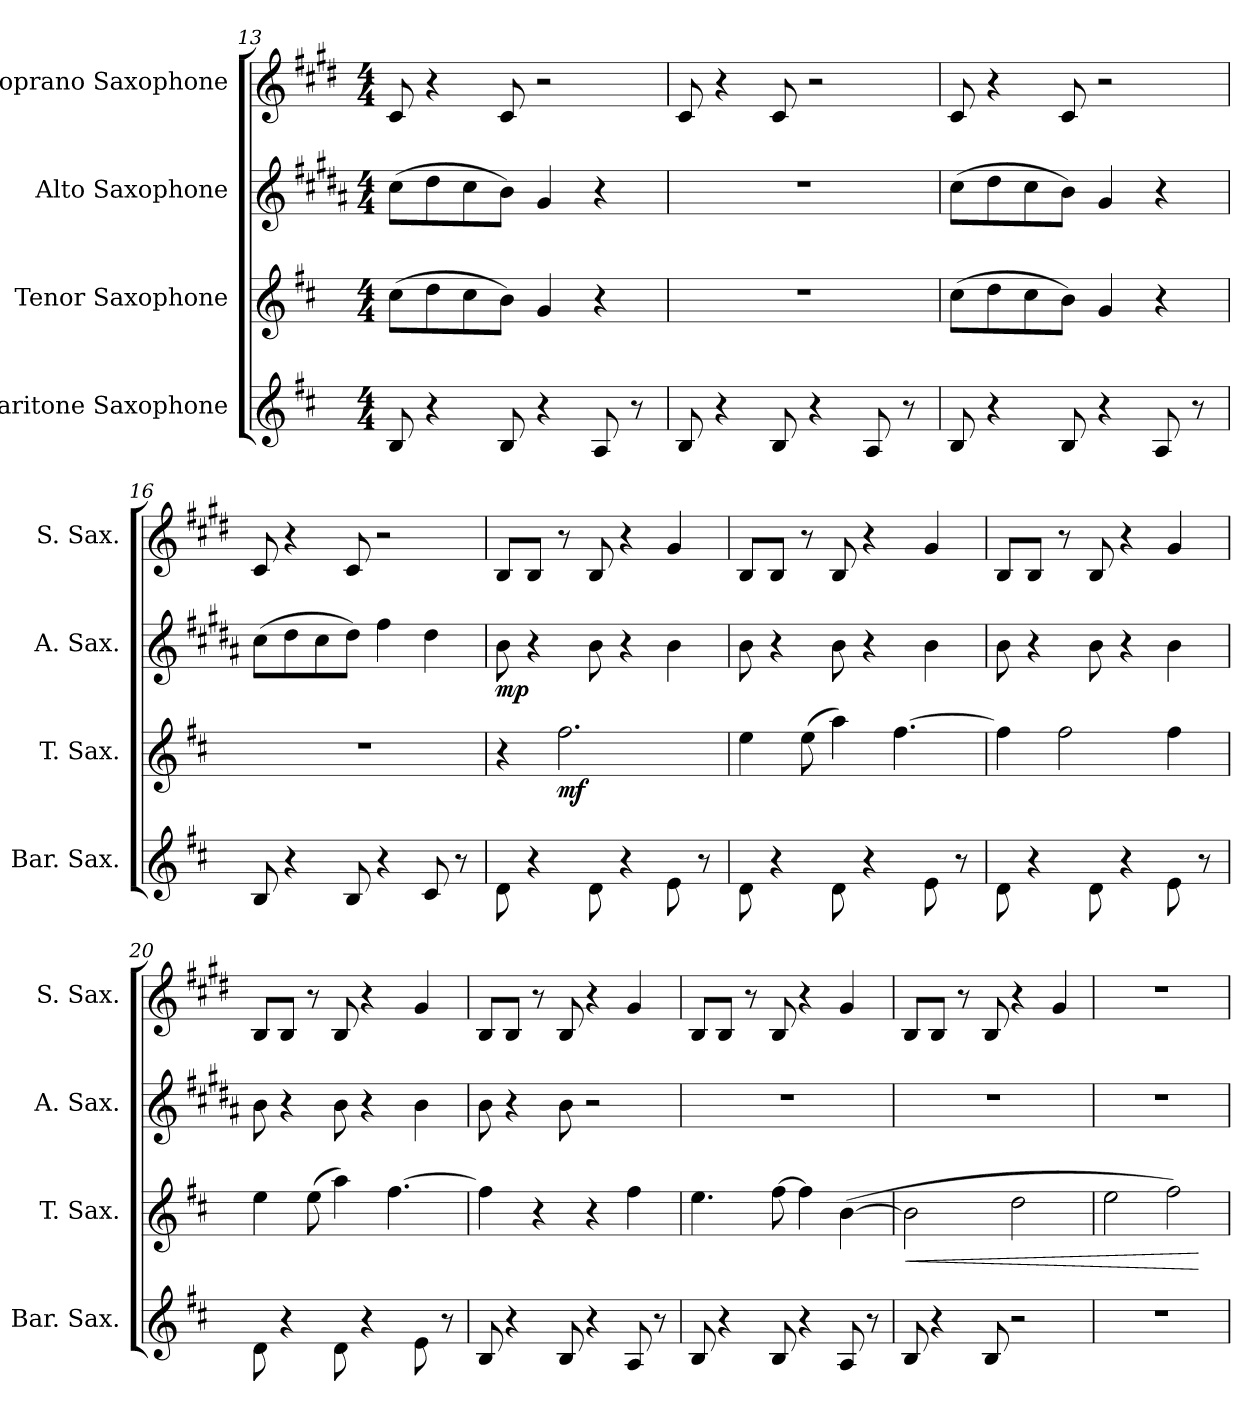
**kern	**kern	**dynam	**kern	**dynam	**kern
*part4	*part3	*part3	*part2	*part2	*part1
*staff4	*staff3	*staff3	*staff2	*staff2	*staff1
*I"Baritone Saxophone	*I"Tenor Saxophone	*	*I"Alto Saxophone	*	*I"Soprano Saxophone
*I'Bar. Sax.	*I'T. Sax.	*	*I'A. Sax.	*	*I'S. Sax.
!!LO:LB:g=z
*clefG2	*clefG2	*	*clefG2	*	*clefG2
*ITrd12c21	*ITrd8c14	*	*ITrd5c9	*	*ITrd1c2
*k[f#c#]	*k[f#c#]	*	*k[f#c#]	*	*k[f#c#]
*M4/4	*M4/4	*	*M4/4	*	*M4/4
=13	=13	=13	=13	=13	=13
8BB/	(8c#\L	.	(8e\L	.	8B/
4r	8d\	.	8f#\	.	4r
.	8c#\	.	8e\	.	.
8BB/	8B\J)	.	8d\J)	.	8B/
4r	4G/	.	4B/	.	2r
8AA/	4r	.	4r	.	.
8r	.	.	.	.	.
=14	=14	=14	=14	=14	=14
8BB/	1r	.	1r	.	8B/
4r	.	.	.	.	4r
8BB/	.	.	.	.	8B/
4r	.	.	.	.	2r
8AA/	.	.	.	.	.
8r	.	.	.	.	.
=15	=15	=15	=15	=15	=15
8BB/	(8c#\L	.	(8e\L	.	8B/
4r	8d\	.	8f#\	.	4r
.	8c#\	.	8e\	.	.
8BB/	8B\J)	.	8d\J)	.	8B/
4r	4G/	.	4B/	.	2r
8AA/	4r	.	4r	.	.
8r	.	.	.	.	.
=16	=16	=16	=16	=16	=16
8BB/	1r	.	(8e\L	.	8B/
4r	.	.	8f#\	.	4r
.	.	.	8e\	.	.
8BB/	.	.	8f#\J)	.	8B/
4r	.	.	4a\	.	2r
8C#/	.	.	4f#\	.	.
8r	.	.	.	.	.
!!LO:LB:g=z
=17	=17	=17	=17	=17	=17
!	!	!	!	!LO:DY:b	!
8D\	4r	.	8d\	mp	8A/L
4r	.	.	4r	.	8A/J
!	!	!LO:DY:b	!	!	!
.	2.f#\	mf	.	.	8r
8D\	.	.	8d\	.	8A/
4r	.	.	4r	.	4r
8E\	.	.	4d\	.	4f#/
8r	.	.	.	.	.
=18	=18	=18	=18	=18	=18
8D\	4e\	.	8d\	.	8A/L
4r	.	.	4r	.	8A/J
.	(8e\	.	.	.	8r
8D\	4a\)	.	8d\	.	8A/
4r	.	.	4r	.	4r
.	[4.f#\	.	.	.	.
8E\	.	.	4d\	.	4f#/
8r	.	.	.	.	.
=19	=19	=19	=19	=19	=19
8D\	4f#\]	.	8d\	.	8A/L
4r	.	.	4r	.	8A/J
.	2f#\	.	.	.	8r
8D\	.	.	8d\	.	8A/
4r	.	.	4r	.	4r
8E\	4f#\	.	4d\	.	4f#/
8r	.	.	.	.	.
=20	=20	=20	=20	=20	=20
8D\	4e\	.	8d\	.	8A/L
4r	.	.	4r	.	8A/J
.	(8e\	.	.	.	8r
8D\	4a\)	.	8d\	.	8A/
4r	.	.	4r	.	4r
.	[4.f#\	.	.	.	.
8E\	.	.	4d\	.	4f#/
8r	.	.	.	.	.
=21	=21	=21	=21	=21	=21
8BB/	4f#\]	.	8d\	.	8A/L
4r	.	.	4r	.	8A/J
.	4r	.	.	.	8r
8BB/	.	.	8d\	.	8A/
4r	4r	.	2r	.	4r
8AA/	4f#\	.	.	.	4f#/
8r	.	.	.	.	.
!!LO:PB:g=z
=22	=22	=22	=22	=22	=22
8BB/	4.e\	.	1r	.	8A/L
4r	.	.	.	.	8A/J
.	.	.	.	.	8r
8BB/	[8f#\	.	.	.	8A/
4r	4f#\]	.	.	.	4r
8AA/	([4B\	.	.	.	4f#/
8r	.	.	.	.	.
=23	=23	=23	=23	=23	=23
!	!	!LO:HP:b	!	!	!
8BB/	2B\]	<	1r	.	8A/L
4r	.	.	.	.	8A/J
.	.	.	.	.	8r
8BB/	.	.	.	.	8A/
2r	2d\	.	.	.	4r
.	.	.	.	.	4f#/
=24	=24	=24	=24	=24	=24
1r	2e\	.	1r	.	1r
.	2f#\)	.	.	.	.
.	.	[	.	.	.
=	=	=	=	=	=
*-	*-	*-	*-	*-	*-
